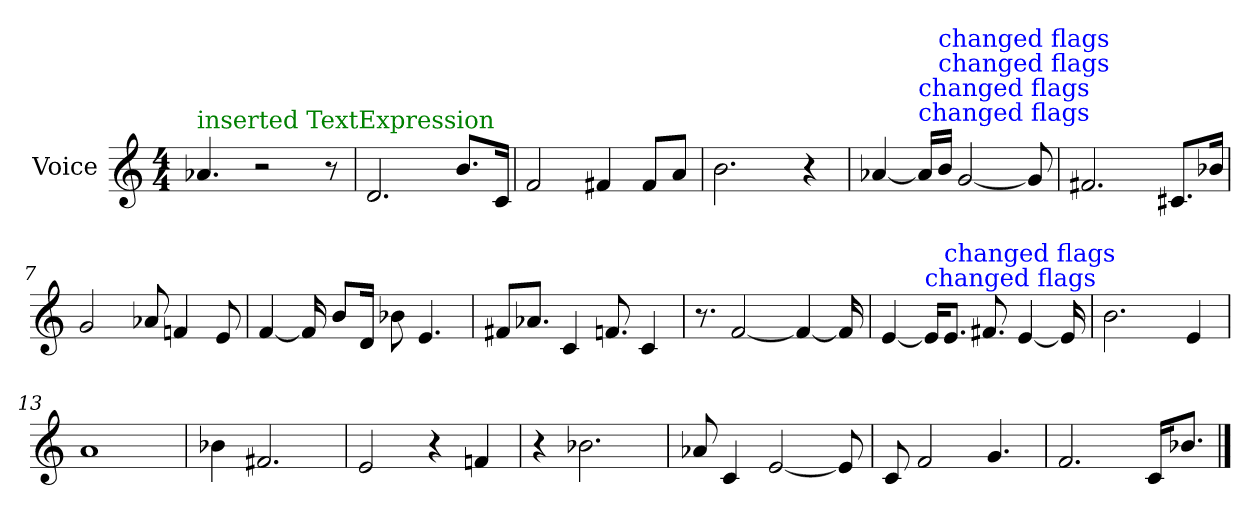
**kern
*part1
*staff1
*I"Voice
*I'Voice
*clefG2
*M4/4
=1
!LO:TX:color=#008000:t=inserted TextExpression
4.a-X/
2rcc
8r
=2
2.d/
8.b/L
16c/Jk
=3
2f/
4f#X/
8f#/L
8a/J
=4
2.b\
4r
=5
[<4a-X/
!LO:TX:color=#0000FF:t=changed flags
!LO:TX:color=#0000FF:t=changed flags
16a-i/LL]
!LO:TX:color=#0000FF:t=changed flags
!LO:TX:color=#0000FF:t=changed flags
16bi/JJ
[<2g/
8g/]
=6
2.f#X/
8.c#X/L
16b-X/Jk
=7
2g/
8a-X/
4fn/
8e/
=8
[<4f/
16f/]
8b/L
16d/Jk
8b-X\
4.e/
!!LO:LB:g=z
=9
8f#X/L
8.a-X/J
4c/
8.fn/
4c/
=10
8.r
[<2f/
4f/_
16f/]
=11
[<4e/
!LO:TX:color=#0000FF:t=changed flags
16ei/KL]
!LO:TX:color=#0000FF:t=changed flags
8.ei/J
8.f#X/
[<4e/
16e/]
=12
2.b\
4e/
=13
1a
=14
4b-X\
2.f#X/
=15
2e/
4r
4fn/
=16
4r
2.b-X\
=17
8a-X/
4c/
[<2e/
8e/]
!!LO:LB:g=z
=18
8c/
2f/
4.g/
=19
2.f/
16c/KL
8.b-X/J
==
*-
